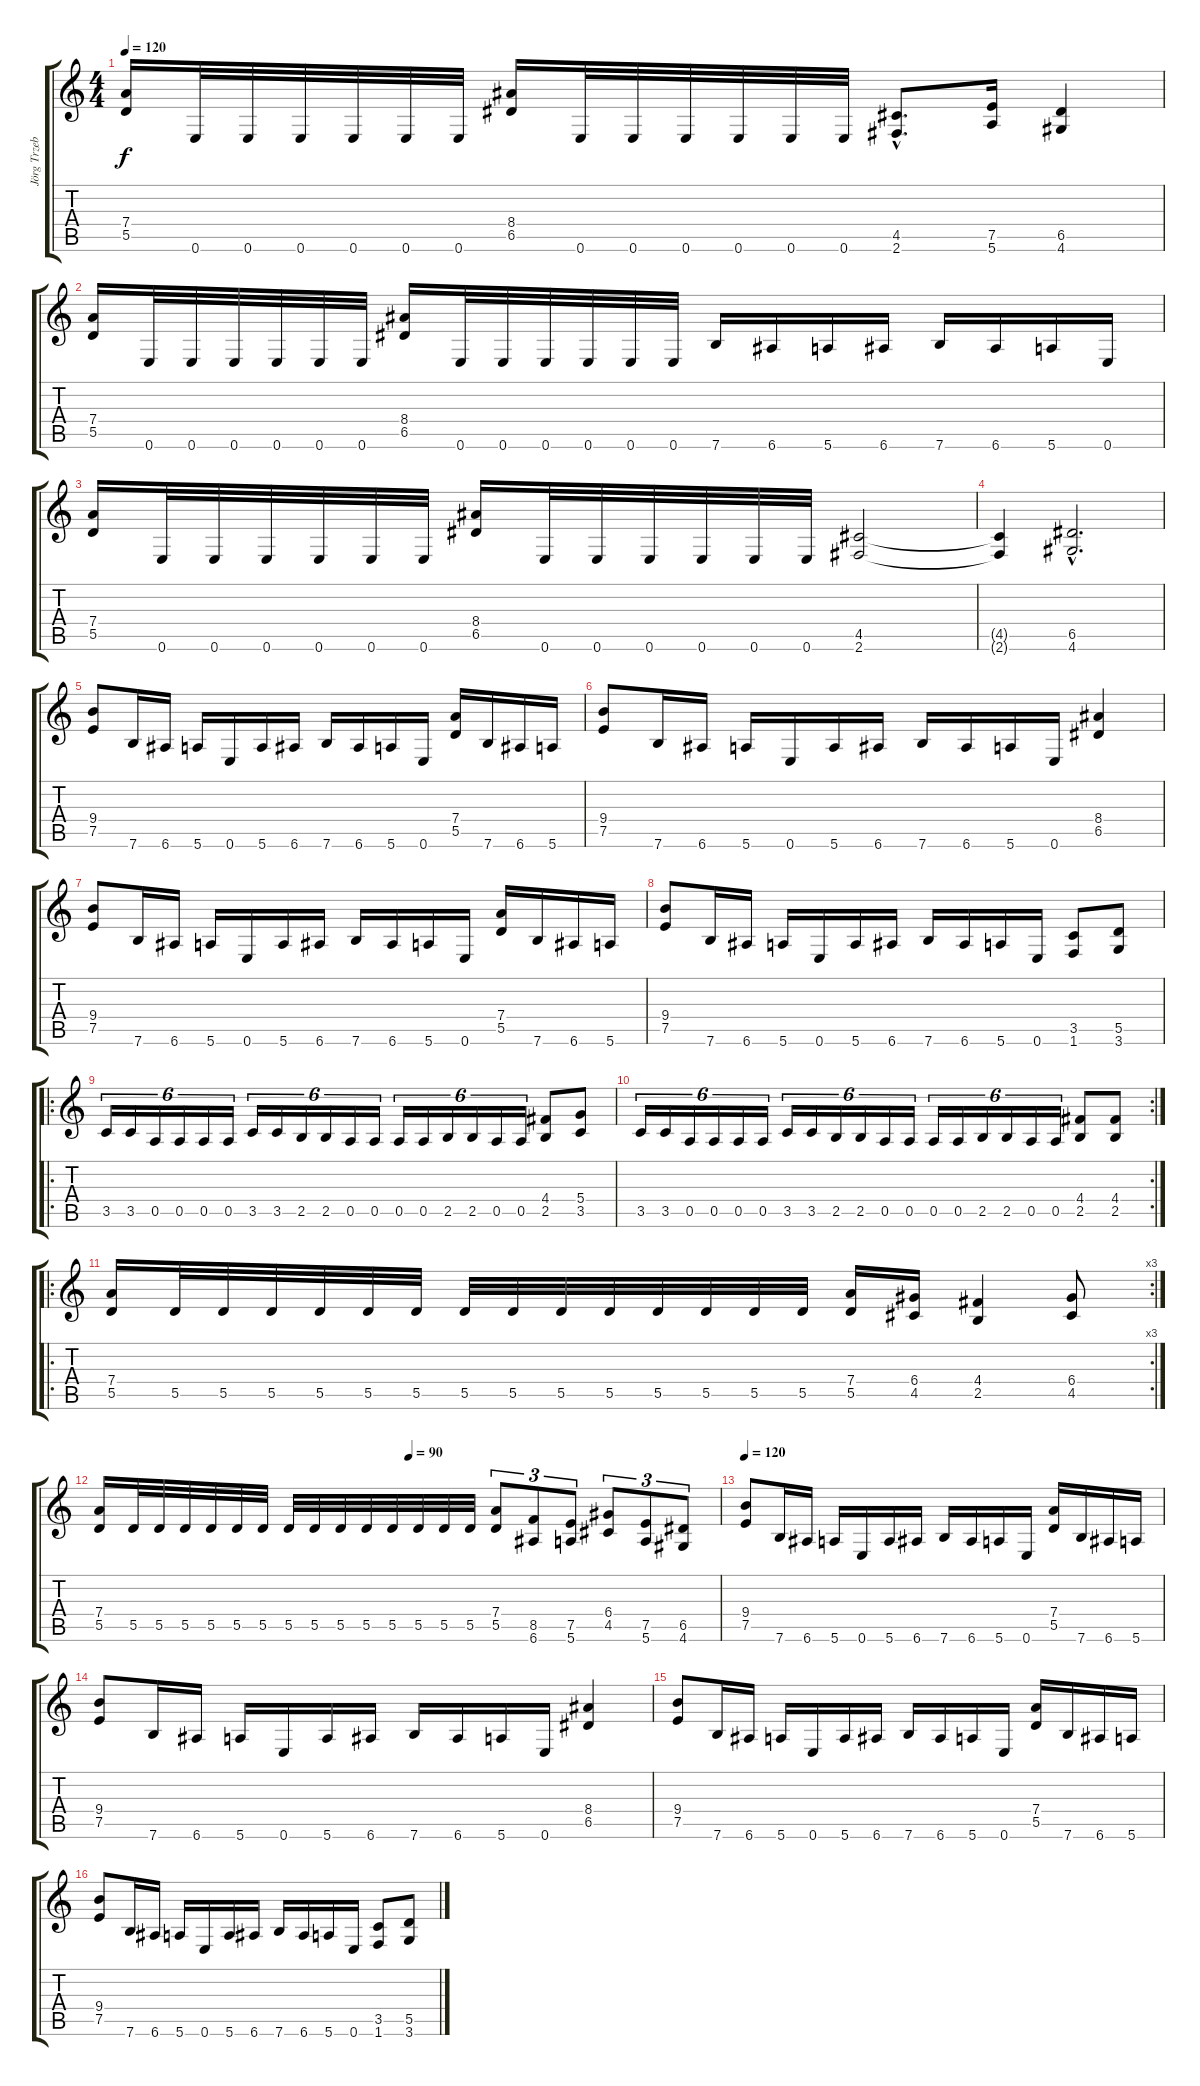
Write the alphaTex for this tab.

\track ("Jörg Trzebiatowski" "Jörg Trzeb") {instrument distortionguitar}
\staff {score tabs}
\tuning (E4 B3 G3 D3 A2 E2) {hide}
\ts (4 4)
\tempo 120
\clef g2
\ks c
(7.4 5.5).16{dy f} 0.6.32 0.6.32 0.6.32 0.6.32 0.6.32 0.6.32 (8.4 6.5).16 0.6.32 0.6.32 0.6.32 0.6.32 0.6.32 0.6.32 (4.5{hac} 2.6{hac}).8{d} (7.5 5.6).16 (6.5 4.6).4 |
(7.4 5.5).16 0.6.32 0.6.32 0.6.32 0.6.32 0.6.32 0.6.32 (8.4 6.5).16 0.6.32 0.6.32 0.6.32 0.6.32 0.6.32 0.6.32 7.6.16 6.6.16 5.6.16 6.6.16 7.6.16 6.6.16 5.6.16 0.6.16 |
(7.4 5.5).16 0.6.32 0.6.32 0.6.32 0.6.32 0.6.32 0.6.32 (8.4 6.5).16 0.6.32 0.6.32 0.6.32 0.6.32 0.6.32 0.6.32 (4.5 2.6).2 |
(4.5{t} 2.6{t}).4 (6.5{hac} 4.6{hac}).2{d} |
(9.4 7.5).8 7.6.16 6.6.16 5.6.16 0.6.16 5.6.16 6.6.16 7.6.16 6.6.16 5.6.16 0.6.16 (7.4 5.5).16 7.6.16 6.6.16 5.6.16 |
(9.4 7.5).8 7.6.16 6.6.16 5.6.16 0.6.16 5.6.16 6.6.16 7.6.16 6.6.16 5.6.16 0.6.16 (8.4 6.5).4 |
(9.4 7.5).8 7.6.16 6.6.16 5.6.16 0.6.16 5.6.16 6.6.16 7.6.16 6.6.16 5.6.16 0.6.16 (7.4 5.5).16 7.6.16 6.6.16 5.6.16 |
(9.4 7.5).8 7.6.16 6.6.16 5.6.16 0.6.16 5.6.16 6.6.16 7.6.16 6.6.16 5.6.16 0.6.16 (3.5 1.6).8 (5.5 3.6).8 |
\ro
3.5.16{tu (6 4)} 3.5.16{tu (6 4)} 0.5.16{tu (6 4)} 0.5.16{tu (6 4)} 0.5.16{tu (6 4)} 0.5.16{tu (6 4)} 3.5.16{tu (6 4)} 3.5.16{tu (6 4)} 2.5.16{tu (6 4)} 2.5.16{tu (6 4)} 0.5.16{tu (6 4)} 0.5.16{tu (6 4)} 0.5.16{tu (6 4)} 0.5.16{tu (6 4)} 2.5.16{tu (6 4)} 2.5.16{tu (6 4)} 0.5.16{tu (6 4)} 0.5.16{tu (6 4)} (4.4 2.5).8 (5.4 3.5).8 |
\rc 2
3.5.16{tu (6 4)} 3.5.16{tu (6 4)} 0.5.16{tu (6 4)} 0.5.16{tu (6 4)} 0.5.16{tu (6 4)} 0.5.16{tu (6 4)} 3.5.16{tu (6 4)} 3.5.16{tu (6 4)} 2.5.16{tu (6 4)} 2.5.16{tu (6 4)} 0.5.16{tu (6 4)} 0.5.16{tu (6 4)} 0.5.16{tu (6 4)} 0.5.16{tu (6 4)} 2.5.16{tu (6 4)} 2.5.16{tu (6 4)} 0.5.16{tu (6 4)} 0.5.16{tu (6 4)} (4.4 2.5).8 (4.4 2.5).8 |
\ro
\rc 3
(7.4 5.5).16 5.5.32 5.5.32 5.5.32 5.5.32 5.5.32 5.5.32 5.5.32 5.5.32 5.5.32 5.5.32 5.5.32 5.5.32 5.5.32 5.5.32 (7.4 5.5).16 (6.4 4.5).16 (4.4 2.5).4 (6.4 4.5).8 |
\tempo (90 0.5)
(7.4 5.5).16 5.5.32 5.5.32 5.5.32 5.5.32 5.5.32 5.5.32 5.5.32 5.5.32 5.5.32 5.5.32 5.5.32 5.5.32 5.5.32 5.5.32 (7.4 5.5).8{tu (3 2)} (8.5 6.6).8{tu (3 2)} (7.5 5.6).8{tu (3 2)} (6.4 4.5).8{tu (3 2)} (7.5 5.6).8{tu (3 2)} (6.5 4.6).8{tu (3 2)} |
\tempo 120
(9.4 7.5).8 7.6.16 6.6.16 5.6.16 0.6.16 5.6.16 6.6.16 7.6.16 6.6.16 5.6.16 0.6.16 (7.4 5.5).16 7.6.16 6.6.16 5.6.16 |
(9.4 7.5).8 7.6.16 6.6.16 5.6.16 0.6.16 5.6.16 6.6.16 7.6.16 6.6.16 5.6.16 0.6.16 (8.4 6.5).4 |
(9.4 7.5).8 7.6.16 6.6.16 5.6.16 0.6.16 5.6.16 6.6.16 7.6.16 6.6.16 5.6.16 0.6.16 (7.4 5.5).16 7.6.16 6.6.16 5.6.16 |
(9.4 7.5).8 7.6.16 6.6.16 5.6.16 0.6.16 5.6.16 6.6.16 7.6.16 6.6.16 5.6.16 0.6.16 (3.5 1.6).8 (5.5 3.6).8
